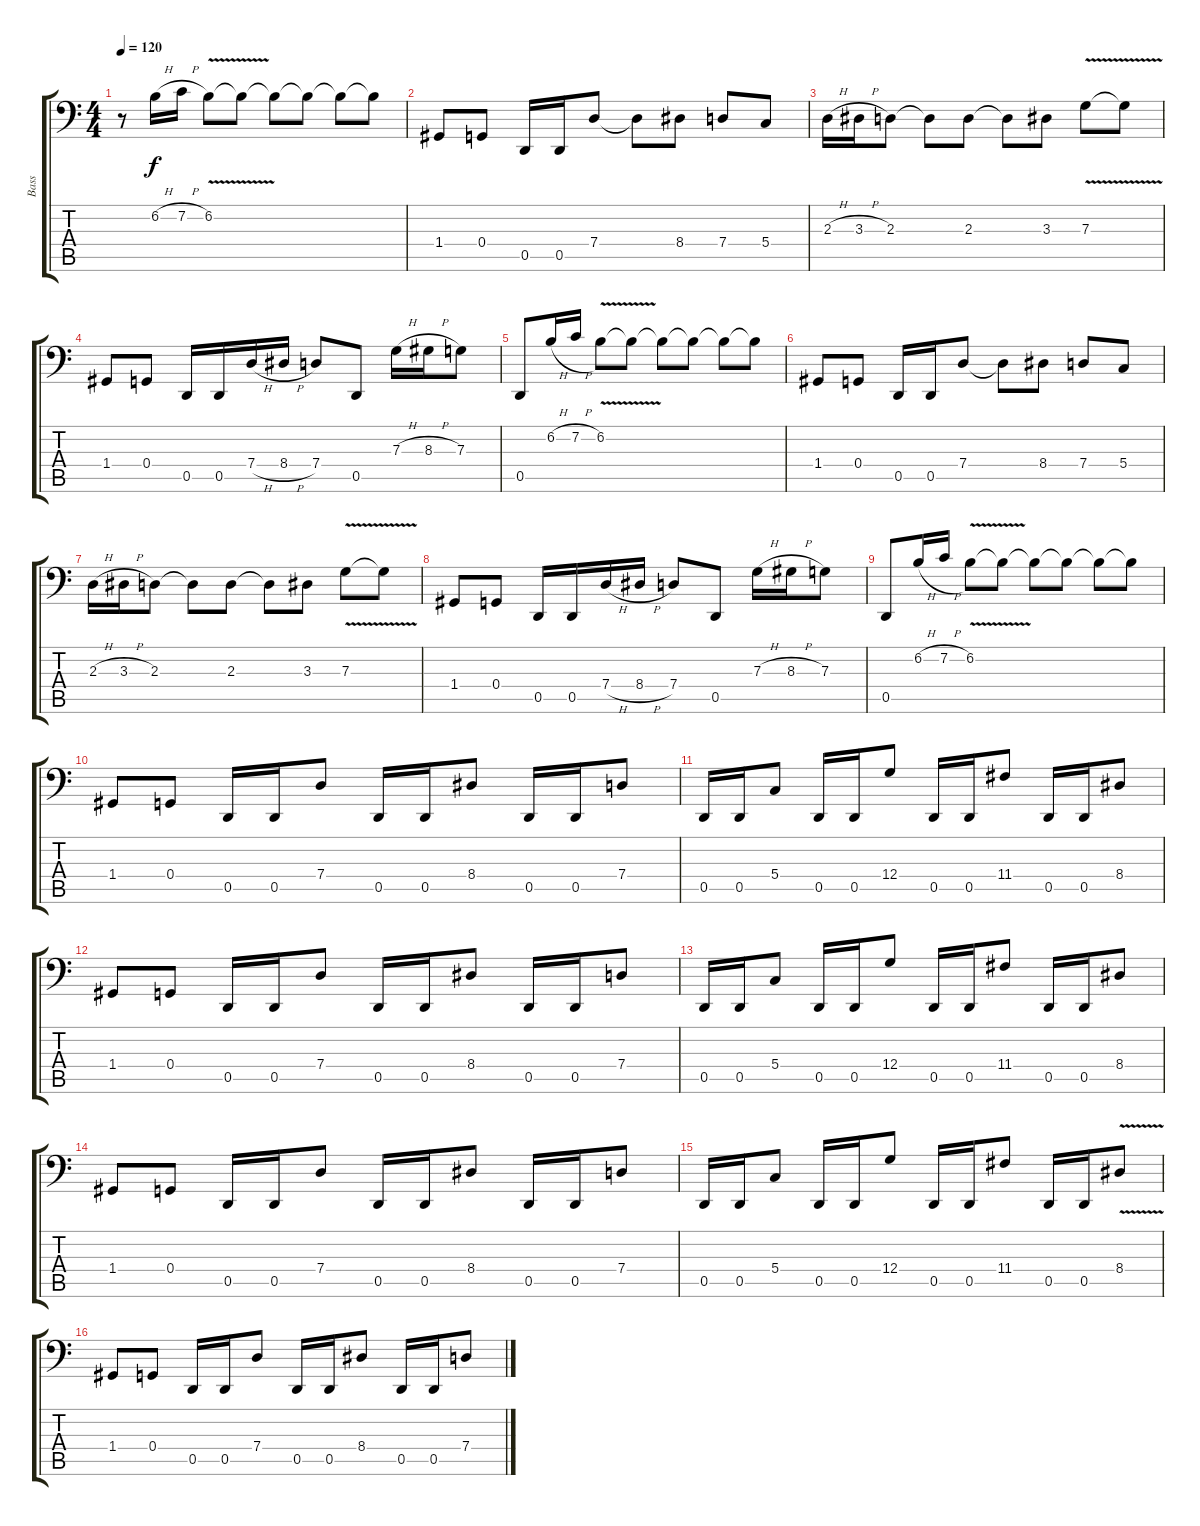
\track ("Bass" "Bass") {instrument electricbasspick}
\staff {score tabs}
\tuning (Bb2 F2 C2 G1 D1 A0) {hide}
\ts (4 4)
\tempo 120
\clef f4
\ks c
r.8{dy f} 6.2{h}.16 7.2{h}.16 6.2{v}.8 6.2{t}.8 6.2{t}.8 6.2{t}.8 6.2{t}.8 6.2{t}.8 |
1.4.8 0.4.8 0.5.16 0.5.16 7.4.8 7.4{t}.8 8.4.8 7.4.8 5.4.8 |
2.3{h}.16 3.3{h}.16 2.3.8 2.3{t}.8 2.3.8 2.3{t}.8 3.3.8 7.3{v}.8 7.3{t}.8 |
1.4.8 0.4.8 0.5.16 0.5.16 7.4{h}.16 8.4{h}.16 7.4.8 0.5.8 7.3{h}.16 8.3{h}.16 7.3.8 |
0.5.8 6.2{h}.16 7.2{h}.16 6.2{v}.8 6.2{t}.8 6.2{t}.8 6.2{t}.8 6.2{t}.8 6.2{t}.8 |
1.4.8 0.4.8 0.5.16 0.5.16 7.4.8 7.4{t}.8 8.4.8 7.4.8 5.4.8 |
2.3{h}.16 3.3{h}.16 2.3.8 2.3{t}.8 2.3.8 2.3{t}.8 3.3.8 7.3{v}.8 7.3{t}.8 |
1.4.8 0.4.8 0.5.16 0.5.16 7.4{h}.16 8.4{h}.16 7.4.8 0.5.8 7.3{h}.16 8.3{h}.16 7.3.8 |
0.5.8 6.2{h}.16 7.2{h}.16 6.2{v}.8 6.2{t}.8 6.2{t}.8 6.2{t}.8 6.2{t}.8 6.2{t}.8 |
1.4.8 0.4.8 0.5.16 0.5.16 7.4.8 0.5.16 0.5.16 8.4.8 0.5.16 0.5.16 7.4.8 |
0.5.16 0.5.16 5.4.8 0.5.16 0.5.16 12.4.8 0.5.16 0.5.16 11.4.8 0.5.16 0.5.16 8.4.8 |
1.4.8 0.4.8 0.5.16 0.5.16 7.4.8 0.5.16 0.5.16 8.4.8 0.5.16 0.5.16 7.4.8 |
0.5.16 0.5.16 5.4.8 0.5.16 0.5.16 12.4.8 0.5.16 0.5.16 11.4.8 0.5.16 0.5.16 8.4.8 |
1.4.8 0.4.8 0.5.16 0.5.16 7.4.8 0.5.16 0.5.16 8.4.8 0.5.16 0.5.16 7.4.8 |
0.5.16 0.5.16 5.4.8 0.5.16 0.5.16 12.4.8 0.5.16 0.5.16 11.4.8 0.5.16 0.5.16 8.4{v}.8 |
1.4.8 0.4.8 0.5.16 0.5.16 7.4.8 0.5.16 0.5.16 8.4.8 0.5.16 0.5.16 7.4.8
